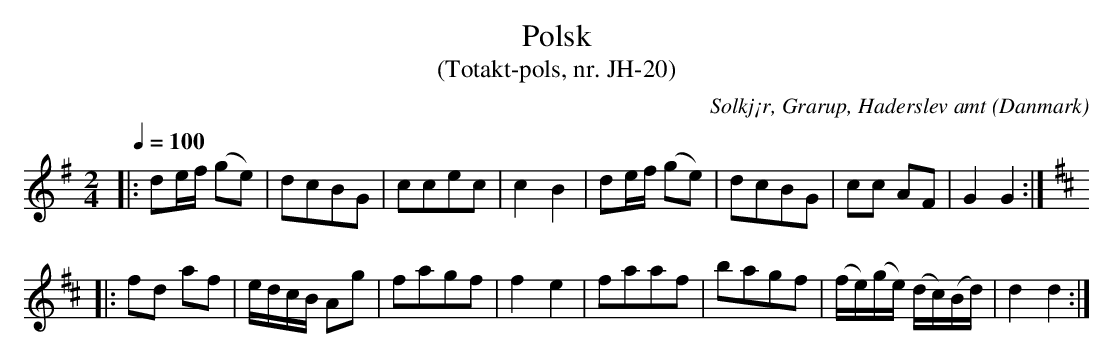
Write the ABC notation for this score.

X:1
T:Polsk
T:(Totakt-pols, nr. JH-20)
O:Solkj¡r, Grarup, Haderslev amt (Danmark)
M:2/4
L:1/8
Q:1/4=100
K:G
|: de/f/ (ge) | dcBG | ccec | c2 B2 | de/f/ (ge) | dcBG | cc AF | G2 G2 :|
K:D
|: fd af | e/d/c/B/ Ag | fagf | f2 e2 | faaf |bagf | (f/e/)(g/e/) (d/c/)(B/d/) | d2 d2 :|
